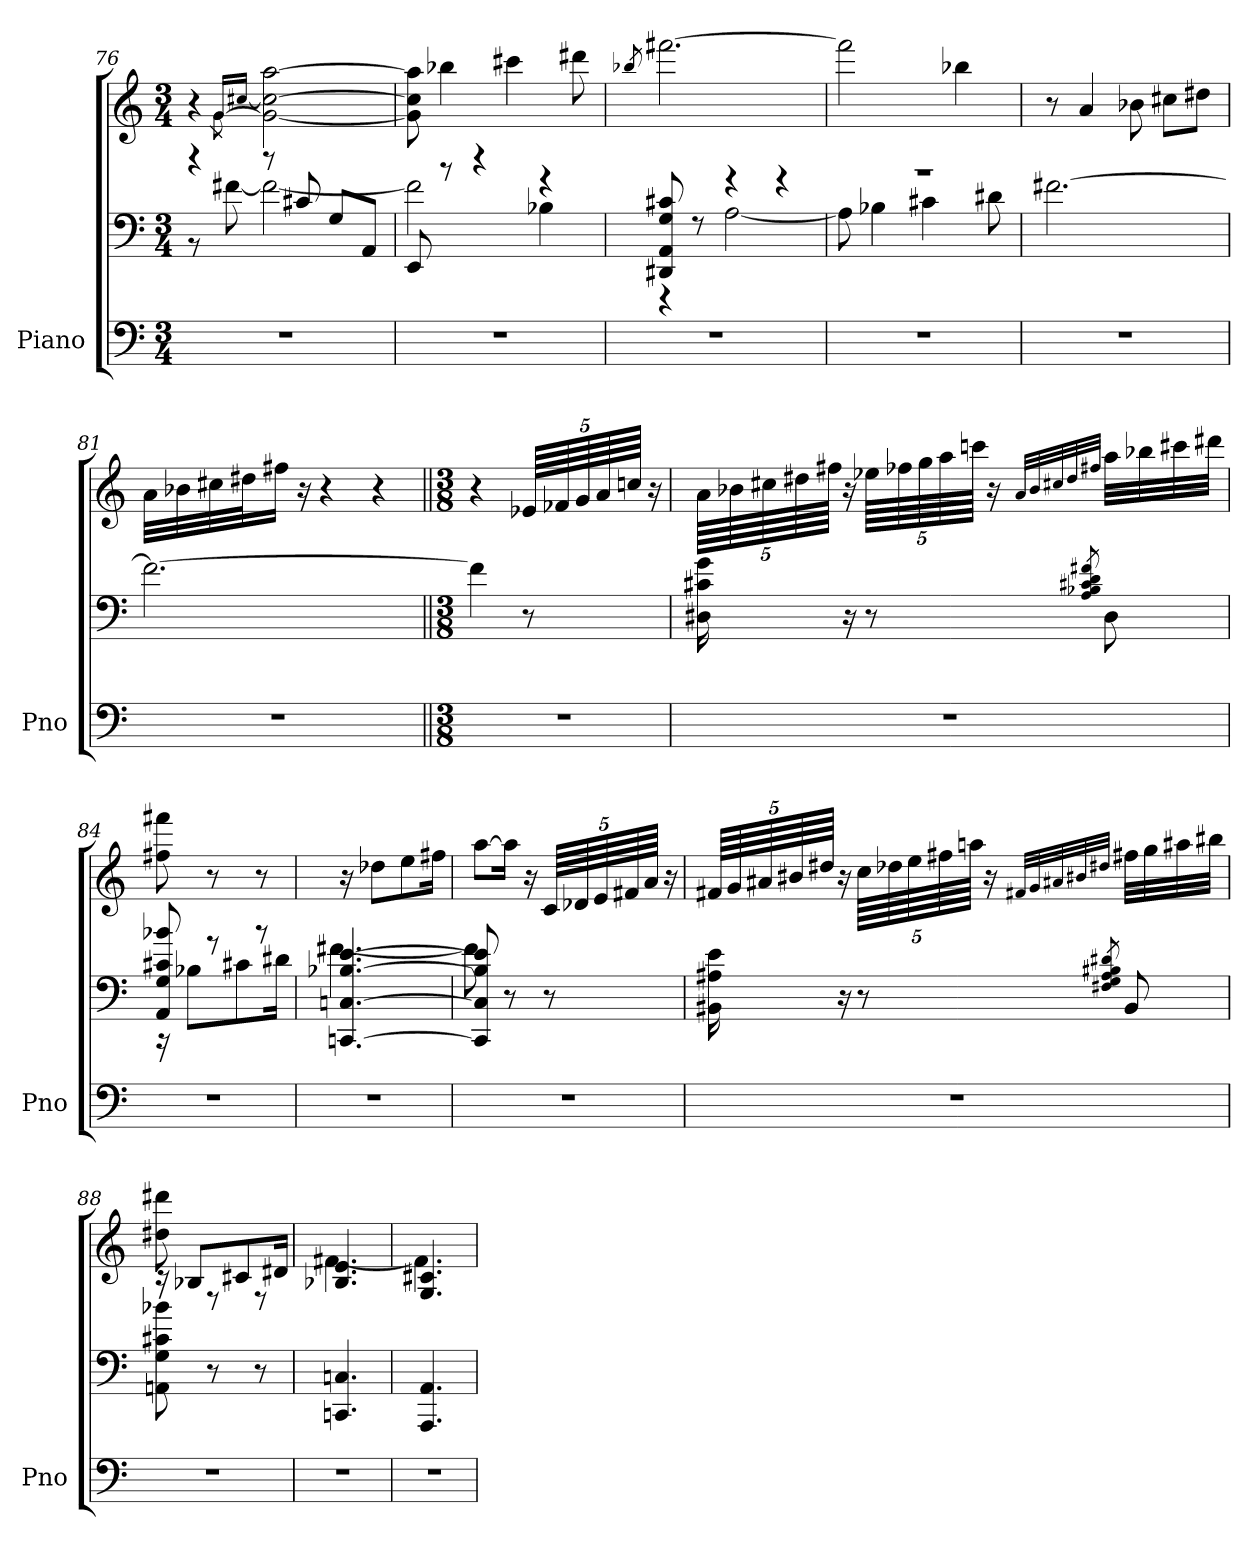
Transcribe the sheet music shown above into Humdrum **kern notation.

**kern	**kern	**kern
*part1	*part1	*part1
*staff3	*staff2	*staff1
*I"Piano	*	*
*I'Pno	*	*
*clefF4	*clefF4	*clefG2
*k[]	*k[]	*k[]
*M3/4	*M3/4	*M3/4
=76	=76	=76
*	*^	*^
2.r	4r	8r	4ryy	4r
.	.	[8f#X	.	.
.	.	.	.	16qgLL
.	.	.	[8qg\	[16qcc#XJJ
.	8r	2f#_	2g_ 2cc#_ [2aa	2ryy
.	8c#X	.	.	.
.	8GL	.	.	.
.	8AAJ	.	.	.
*	*	*	*v	*v
=77	=77	=77	=77
2.r	8EE	2f#]	8g] 8cc#] 8aa]
.	8r	.	4bb-X
.	4r	.	.
.	.	.	4ccc#X
.	4r	4B-X	.
.	.	.	8ddd#X
=78	=78	=78	=78
.	.	.	8qbb-X
2.r	8DD#X 8AA 8G 8c#X	4r	[2.fff#X
.	8r	.	.
.	4r	[2A	.
.	4r	.	.
=79	=79	=79	=79
2.r	2.r	8A]	2fff#]
.	.	4B-X	.
.	.	4c#X	.
.	.	.	4bb-X
.	.	8d#X	.
*	*v	*v	*
=80	=80	=80
2.r	[2.f#X	8r
.	.	4a
.	.	8b-X
.	.	8cc#XL
.	.	8dd#XJ
=81	=81	=81
2.r	2.f#_	32aLLL
.	.	32b-X
.	.	32cc#X
.	.	32dd#XJ
.	.	16ff#XJJ
.	.	16r
.	.	4r
.	.	4r
=82||	=82||	=82||
*M3/8	*M3/8	*M3/8
4.r	4f#]	4r
.	8r	80e-XLLLL
.	.	80f-X
.	.	80g
.	.	80a
.	.	80ccnJJJJ
.	.	16r
=83	=83	=83
4.r	16D#X 16c#X 16g	80aLLLL
.	.	80b-X
.	.	80cc#X
.	.	80dd#X
.	.	80ff#XJJJJ
.	16r	16r
.	8r	80ee-XLLLL
.	.	80ff-X
.	.	80gg
.	.	80aa
.	.	80cccnJJJJ
.	.	16r
.	.	32qaLLL
.	.	32qb-
.	.	32qcc#X
.	.	32qdd#
.	8qA/ 8qB-X/ 8qc#X/ 8qd/ 8qf#X/	32qff#XJJJ
.	8D#	32aaLLL
.	.	32bb-X
.	.	32ccc#X
.	.	32ddd#XJJJ
=84	=84	=84
*	*^	*
4.r	8AA 8G 8c#X 8b-X	16r	8ff#X 8fff#X
.	.	8B-XL	.
.	8r	.	8r
.	.	8c#X	.
.	8r	.	8r
.	.	16d#XJk	.
=85	=85	=85	=85
4.r	[4.CCn [4.Cn [4.B-X [4.e	[4.f#X	16r
.	.	.	8dd-XL
.	.	.	8ee
.	.	.	16ff#XJk
=86	=86	=86	=86
4.r	8CC] 8C] 8B-] 8e]	8f#]	[8aaL
.	8r	4ryy	16aaJk]
.	.	.	16r
.	8r	.	80cLLLL
.	.	.	80d-X
.	.	.	80e
.	.	.	80f#X
.	.	.	80aJJJJ
.	.	.	16r
*	*v	*v	*
=87	=87	=87
4.r	16BB#X 16A#X 16e	80f#XLLLL
.	.	80g
.	.	80a#X
.	.	80b#X
.	.	80dd#XJJJJ
.	16r	16r
.	8r	80ccLLLL
.	.	80dd-X
.	.	80ee
.	.	80ff#X
.	.	80aanJJJJ
.	.	16r
.	.	32qf#XLLL
.	.	32qg
.	.	32qa#X
.	.	32qb#X
.	8qF#X/ 8qG/ 8qA#/ 8qB#X/ 8qd#X/	32qdd#XJJJ
.	8BB#	32ff#XLLL
.	.	32gg
.	.	32aa#X
.	.	32bb#XJJJ
=88	=88	=88
*	*	*^
4.r	8AAn 8G 8c#X 8b-X	16rc	8dd#X 8ddd#X
.	.	8B-X/L	.
.	8r	.	8rF
.	.	8c#X	.
.	8r	.	8rF
.	.	16d#XJk	.
=89	=89	=89	=89
4.r	4.CCn 4.Cn	4.B-X 4.e	[4.f#X
=90	=90	=90	=90
4.r	4.AAA 4.AA	4.G 4.c#X	4.f#]
*	*	*v	*v
=	=	=
*-	*-	*-
